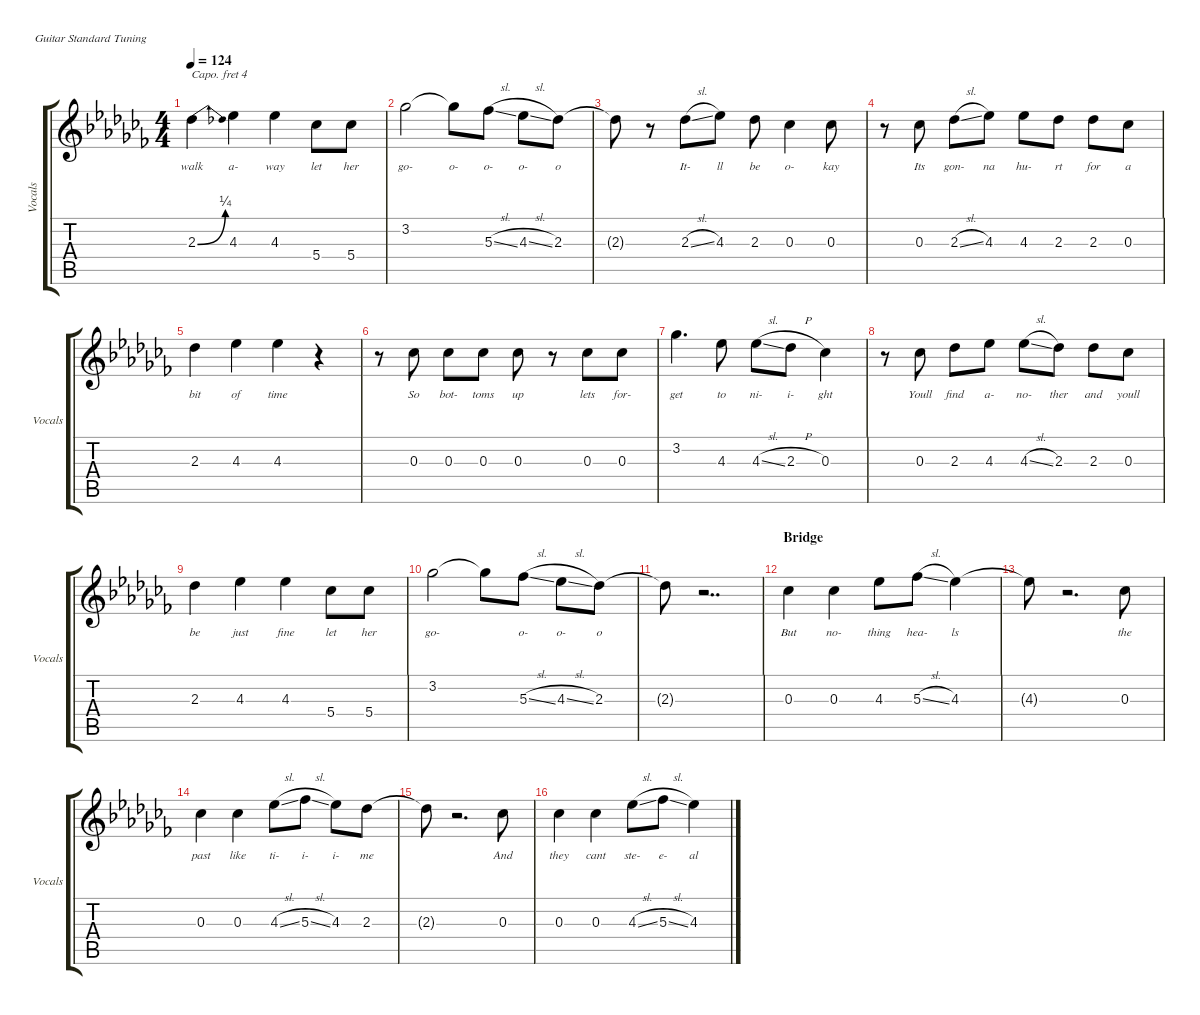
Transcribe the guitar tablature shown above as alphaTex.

\defaultSystemsLayout 4
\hideDynamics
\singleTrackTrackNamePolicy allsystems
\multiTrackTrackNamePolicy allsystems
\otherSystemsTrackNameOrientation horizontal
\extendBarLines
\track ("Vocals" "Vocals") {defaultSystemsLayout 2 instrument acousticguitarsteel}
\staff {score tabs}
\capo 4
\tuning (E4 B3 G3 D3 A2 E2)
\ts (4 4)
\tempo 124
\clef g2
\ks abminor
2.3{be (bend 0 0 37.8 1) acc b}.4{lyrics (0 "walk") lyrics (1 "") lyrics (2 "") lyrics (3 "") lyrics (4 "") dy mf beam Down} 4.3{acc b}.4{lyrics (0 "a-") lyrics (1 "") lyrics (2 "") lyrics (3 "") lyrics (4 "") beam Down} 4.3{acc b}.4{lyrics (0 "way") lyrics (1 "") lyrics (2 "") lyrics (3 "") lyrics (4 "") beam Down} 5.4{acc b}.8{lyrics (0 "let") lyrics (1 "") lyrics (2 "") lyrics (3 "") lyrics (4 "") beam Down} 5.4{acc b}.8{lyrics (0 "her") lyrics (1 "") lyrics (2 "") lyrics (3 "") lyrics (4 "") beam Down} |
3.2{acc b}.2{lyrics (0 "go-") lyrics (1 "") lyrics (2 "") lyrics (3 "") lyrics (4 "") beam Down} 3.2{t acc b}.8{lyrics (0 "o-") lyrics (1 "") lyrics (2 "") lyrics (3 "") lyrics (4 "") beam Down} 5.3{sl acc b}.8{lyrics (0 "o-") lyrics (1 "") lyrics (2 "") lyrics (3 "") lyrics (4 "") beam Down} 4.3{sl acc b}.8{lyrics (0 "o-") lyrics (1 "") lyrics (2 "") lyrics (3 "") lyrics (4 "") beam Down} 2.3{acc b}.8{lyrics (0 "o") lyrics (1 "") lyrics (2 "") lyrics (3 "") lyrics (4 "") beam Down} |
2.3{t acc b}.8{beam Down} r.8{beam Up} 2.3{sl acc b}.8{lyrics (0 "It-") lyrics (1 "") lyrics (2 "") lyrics (3 "") lyrics (4 "") beam Down} 4.3{acc b}.8{lyrics (0 "ll") lyrics (1 "") lyrics (2 "") lyrics (3 "") lyrics (4 "") beam Down} 2.3{acc b}.8{lyrics (0 "be") lyrics (1 "") lyrics (2 "") lyrics (3 "") lyrics (4 "") beam Down} 0.3{acc b}.4{lyrics (0 "o-") lyrics (1 "") lyrics (2 "") lyrics (3 "") lyrics (4 "") beam Down} 0.3{acc b}.8{lyrics (0 "kay") lyrics (1 "") lyrics (2 "") lyrics (3 "") lyrics (4 "") beam Down} |
r.8{beam Down} 0.3{acc b}.8{lyrics (0 "Its") lyrics (1 "") lyrics (2 "") lyrics (3 "") lyrics (4 "") beam Down} 2.3{sl acc b}.8{lyrics (0 "gon-") lyrics (1 "") lyrics (2 "") lyrics (3 "") lyrics (4 "") beam Down} 4.3{acc b}.8{lyrics (0 "na") lyrics (1 "") lyrics (2 "") lyrics (3 "") lyrics (4 "") beam Down} 4.3{acc b}.8{lyrics (0 "hu-") lyrics (1 "") lyrics (2 "") lyrics (3 "") lyrics (4 "") beam Down} 2.3{acc b}.8{lyrics (0 "rt") lyrics (1 "") lyrics (2 "") lyrics (3 "") lyrics (4 "") beam Down} 2.3{acc b}.8{lyrics (0 "for") lyrics (1 "") lyrics (2 "") lyrics (3 "") lyrics (4 "") beam Down} 0.3{acc b}.8{lyrics (0 "a") lyrics (1 "") lyrics (2 "") lyrics (3 "") lyrics (4 "") beam Down} |
2.3{acc b}.4{lyrics (0 "bit") lyrics (1 "") lyrics (2 "") lyrics (3 "") lyrics (4 "") beam Down} 4.3{acc b}.4{lyrics (0 "of") lyrics (1 "") lyrics (2 "") lyrics (3 "") lyrics (4 "") beam Down} 4.3{acc b}.4{lyrics (0 "time") lyrics (1 "") lyrics (2 "") lyrics (3 "") lyrics (4 "") beam Down} r.4{beam Down} |
r.8{beam Down} 0.3{acc b}.8{lyrics (0 "So") lyrics (1 "") lyrics (2 "") lyrics (3 "") lyrics (4 "") beam Down} 0.3{acc b}.8{lyrics (0 "bot-") lyrics (1 "") lyrics (2 "") lyrics (3 "") lyrics (4 "") beam Down} 0.3{acc b}.8{lyrics (0 "toms") lyrics (1 "") lyrics (2 "") lyrics (3 "") lyrics (4 "") beam Down} 0.3{acc b}.8{lyrics (0 "up") lyrics (1 "") lyrics (2 "") lyrics (3 "") lyrics (4 "") beam Down} r.8{beam Up} 0.3{acc b}.8{lyrics (0 "lets") lyrics (1 "") lyrics (2 "") lyrics (3 "") lyrics (4 "") beam Down} 0.3{acc b}.8{lyrics (0 "for-") lyrics (1 "") lyrics (2 "") lyrics (3 "") lyrics (4 "") beam Down} |
3.2{acc b}.4{d lyrics (0 "get") lyrics (1 "") lyrics (2 "") lyrics (3 "") lyrics (4 "") beam Down} 4.3{acc b}.8{lyrics (0 "to") lyrics (1 "") lyrics (2 "") lyrics (3 "") lyrics (4 "") beam Down} 4.3{sl acc b}.8{lyrics (0 "ni-") lyrics (1 "") lyrics (2 "") lyrics (3 "") lyrics (4 "") beam Down} 2.3{h acc b}.8{lyrics (0 "i-") lyrics (1 "") lyrics (2 "") lyrics (3 "") lyrics (4 "") beam Down} 0.3{acc b}.4{lyrics (0 "ght") lyrics (1 "") lyrics (2 "") lyrics (3 "") lyrics (4 "") beam Down} |
r.8{beam Down} 0.3{acc b}.8{lyrics (0 "Youll") lyrics (1 "") lyrics (2 "") lyrics (3 "") lyrics (4 "") beam Down} 2.3{acc b}.8{lyrics (0 "find") lyrics (1 "") lyrics (2 "") lyrics (3 "") lyrics (4 "") beam Down} 4.3{acc b}.8{lyrics (0 "a-") lyrics (1 "") lyrics (2 "") lyrics (3 "") lyrics (4 "") beam Down} 4.3{sl acc b}.8{lyrics (0 "no-") lyrics (1 "") lyrics (2 "") lyrics (3 "") lyrics (4 "") beam Down} 2.3{acc b}.8{lyrics (0 "ther") lyrics (1 "") lyrics (2 "") lyrics (3 "") lyrics (4 "") beam Down} 2.3{acc b}.8{lyrics (0 "and") lyrics (1 "") lyrics (2 "") lyrics (3 "") lyrics (4 "") beam Down} 0.3{acc b}.8{lyrics (0 "youll") lyrics (1 "") lyrics (2 "") lyrics (3 "") lyrics (4 "") beam Down} |
2.3{acc b}.4{lyrics (0 "be") lyrics (1 "") lyrics (2 "") lyrics (3 "") lyrics (4 "") beam Down} 4.3{acc b}.4{lyrics (0 "just") lyrics (1 "") lyrics (2 "") lyrics (3 "") lyrics (4 "") beam Down} 4.3{acc b}.4{lyrics (0 "fine") lyrics (1 "") lyrics (2 "") lyrics (3 "") lyrics (4 "") beam Down} 5.4{acc b}.8{lyrics (0 "let") lyrics (1 "") lyrics (2 "") lyrics (3 "") lyrics (4 "") beam Down} 5.4{acc b}.8{lyrics (0 "her") lyrics (1 "") lyrics (2 "") lyrics (3 "") lyrics (4 "") beam Down} |
3.2{acc b}.2{lyrics (0 "go-") lyrics (1 "") lyrics (2 "") lyrics (3 "") lyrics (4 "") beam Down} 3.2{t acc b}.8{beam Down} 5.3{sl acc b}.8{lyrics (0 "o-") lyrics (1 "") lyrics (2 "") lyrics (3 "") lyrics (4 "") beam Down} 4.3{sl acc b}.8{lyrics (0 "o-") lyrics (1 "") lyrics (2 "") lyrics (3 "") lyrics (4 "") beam Down} 2.3{acc b}.8{lyrics (0 "o") lyrics (1 "") lyrics (2 "") lyrics (3 "") lyrics (4 "") beam Down} |
2.3{t acc b}.8{beam Down} r.2{dd beam Up} |
\section ("" "Bridge")
0.3{acc b}.4{lyrics (0 "But") lyrics (1 "") lyrics (2 "") lyrics (3 "") lyrics (4 "") beam Down} 0.3{acc b}.4{lyrics (0 "no-") lyrics (1 "") lyrics (2 "") lyrics (3 "") lyrics (4 "") beam Down} 4.3{acc b}.8{lyrics (0 "thing") lyrics (1 "") lyrics (2 "") lyrics (3 "") lyrics (4 "") beam Down} 5.3{sl acc b}.8{lyrics (0 "hea-") lyrics (1 "") lyrics (2 "") lyrics (3 "") lyrics (4 "") beam Down} 4.3{acc b}.4{lyrics (0 "ls") lyrics (1 "") lyrics (2 "") lyrics (3 "") lyrics (4 "") beam Down} |
4.3{t acc b}.8{beam Down} r.2{d beam Down} 0.3{acc b}.8{lyrics (0 "the") lyrics (1 "") lyrics (2 "") lyrics (3 "") lyrics (4 "") beam Down} |
0.3{acc b}.4{lyrics (0 "past") lyrics (1 "") lyrics (2 "") lyrics (3 "") lyrics (4 "") beam Down} 0.3{acc b}.4{lyrics (0 "like") lyrics (1 "") lyrics (2 "") lyrics (3 "") lyrics (4 "") beam Down} 4.3{sl acc b}.8{lyrics (0 "ti-") lyrics (1 "") lyrics (2 "") lyrics (3 "") lyrics (4 "") beam Down} 5.3{sl acc b}.8{lyrics (0 "i-") lyrics (1 "") lyrics (2 "") lyrics (3 "") lyrics (4 "") beam Down} 4.3{acc b}.8{lyrics (0 "i-") lyrics (1 "") lyrics (2 "") lyrics (3 "") lyrics (4 "") beam Down} 2.3{acc b}.8{lyrics (0 "me") lyrics (1 "") lyrics (2 "") lyrics (3 "") lyrics (4 "") beam Down} |
2.3{t acc b}.8{beam Down} r.2{d beam Up} 0.3{acc b}.8{lyrics (0 "And") lyrics (1 "") lyrics (2 "") lyrics (3 "") lyrics (4 "") beam Down} |
0.3{acc b}.4{lyrics (0 "they") lyrics (1 "") lyrics (2 "") lyrics (3 "") lyrics (4 "") beam Down} 0.3{acc b}.4{lyrics (0 "cant") lyrics (1 "") lyrics (2 "") lyrics (3 "") lyrics (4 "") beam Down} 4.3{sl acc b}.8{lyrics (0 "ste-") lyrics (1 "") lyrics (2 "") lyrics (3 "") lyrics (4 "") beam Down} 5.3{sl acc b}.8{lyrics (0 "e-") lyrics (1 "") lyrics (2 "") lyrics (3 "") lyrics (4 "") beam Down} 4.3{acc b}.4{lyrics (0 "al") lyrics (1 "") lyrics (2 "") lyrics (3 "") lyrics (4 "") beam Down}
